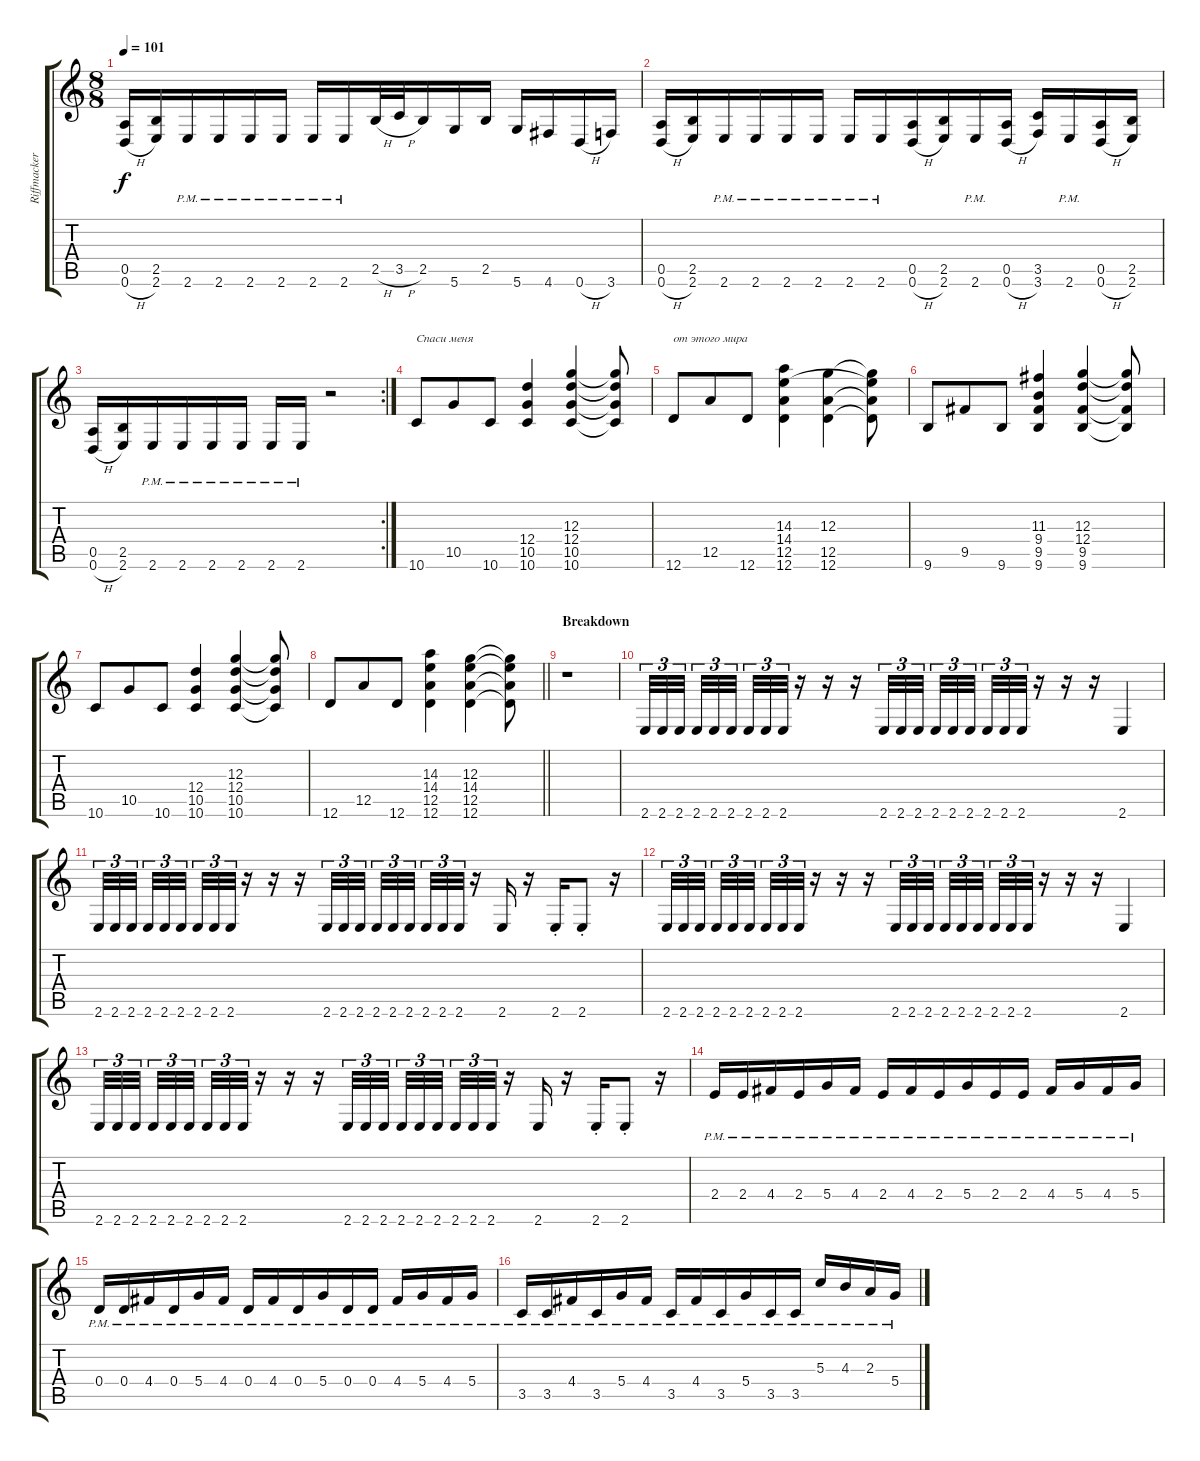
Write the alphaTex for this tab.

\track ("Riffmacker" "Riffmacker") {instrument overdrivenguitar}
\staff {score tabs}
\tuning (E4 B3 G3 D3 A2 D2) {hide}
\ts (8 8)
\tempo 101
\clef g2
\ks c
(0.5 0.6{h}).16{dy f} (2.5 2.6).16 2.6{pm}.16 2.6{pm}.16 2.6{pm}.16 2.6{pm}.16 2.6{pm}.16 2.6{pm}.16 2.5{h}.32 3.5{h}.32 2.5.16 5.6.16 2.5.16 5.6.16 4.6.16 0.6{h}.16 3.6.16 |
(0.5 0.6{h}).16 (2.5 2.6).16 2.6{pm}.16 2.6{pm}.16 2.6{pm}.16 2.6{pm}.16 2.6{pm}.16 2.6{pm}.16 (0.5 0.6{h}).16 (2.5 2.6).16 2.6{pm}.16 (0.5 0.6{h}).16 (3.5 3.6).16 2.6{pm}.16 (0.5 0.6{h}).16 (2.5 2.6).16 |
\rc 2
(0.5 0.6{h}).16 (2.5 2.6).16 2.6{pm}.16 2.6{pm}.16 2.6{pm}.16 2.6{pm}.16 2.6{pm}.16 2.6{pm}.16 r.2 |
10.6.8{txt "Спаси меня"} 10.5.8 10.6.8 (12.4 10.5 10.6).4 (12.3 12.4 10.5 10.6).4 (12.3{t} 12.4{t} 10.5{t} 10.6{t}).8 |
12.6.8{txt "от этого мира"} 12.5.8 12.6.8 (14.3 14.4 12.5 12.6).4 (12.3 12.5 12.6).4 (12.3{t} 14.4{t} 12.5{t} 12.6{t}).8 |
9.6.8 9.5.8 9.6.8 (11.3 9.4 9.5 9.6).4 (12.3 12.4 9.5 9.6).4 (12.3{t} 12.4{t} 9.5{t} 9.6{t}).8 |
10.6.8 10.5.8 10.6.8 (12.4 10.5 10.6).4 (12.3 12.4 10.5 10.6).4 (12.3{t} 12.4{t} 10.5{t} 10.6{t}).8 |
\barLineRight lightlight
12.6.8 12.5.8 12.6.8 (14.3 14.4 12.5 12.6).4 (12.3 14.4 12.5 12.6).4 (12.3{t} 14.4{t} 12.5{t} 12.6{t}).8 |
\section ("" "Breakdown")
r.1 |
2.6.32{tu (3 2)} 2.6.32{tu (3 2)} 2.6.32{tu (3 2) beam splitsecondary} 2.6.32{tu (3 2)} 2.6.32{tu (3 2)} 2.6.32{tu (3 2)} 2.6.32{tu (3 2)} 2.6.32{tu (3 2)} 2.6.32{tu (3 2)} r.16 r.16 r.16 2.6.32{tu (3 2)} 2.6.32{tu (3 2)} 2.6.32{tu (3 2) beam splitsecondary} 2.6.32{tu (3 2)} 2.6.32{tu (3 2)} 2.6.32{tu (3 2)} 2.6.32{tu (3 2)} 2.6.32{tu (3 2)} 2.6.32{tu (3 2)} r.16 r.16 r.16 2.6.4 |
2.6.32{tu (3 2)} 2.6.32{tu (3 2)} 2.6.32{tu (3 2) beam splitsecondary} 2.6.32{tu (3 2)} 2.6.32{tu (3 2)} 2.6.32{tu (3 2)} 2.6.32{tu (3 2)} 2.6.32{tu (3 2)} 2.6.32{tu (3 2)} r.16 r.16 r.16 2.6.32{tu (3 2)} 2.6.32{tu (3 2)} 2.6.32{tu (3 2) beam splitsecondary} 2.6.32{tu (3 2)} 2.6.32{tu (3 2)} 2.6.32{tu (3 2)} 2.6.32{tu (3 2)} 2.6.32{tu (3 2)} 2.6.32{tu (3 2)} r.16 2.6.16 r.16 2.6{st}.16 2.6{st}.8 r.16 |
2.6.32{tu (3 2)} 2.6.32{tu (3 2)} 2.6.32{tu (3 2) beam splitsecondary} 2.6.32{tu (3 2)} 2.6.32{tu (3 2)} 2.6.32{tu (3 2)} 2.6.32{tu (3 2)} 2.6.32{tu (3 2)} 2.6.32{tu (3 2)} r.16 r.16 r.16 2.6.32{tu (3 2)} 2.6.32{tu (3 2)} 2.6.32{tu (3 2) beam splitsecondary} 2.6.32{tu (3 2)} 2.6.32{tu (3 2)} 2.6.32{tu (3 2)} 2.6.32{tu (3 2)} 2.6.32{tu (3 2)} 2.6.32{tu (3 2)} r.16 r.16 r.16 2.6.4 |
2.6.32{tu (3 2)} 2.6.32{tu (3 2)} 2.6.32{tu (3 2) beam splitsecondary} 2.6.32{tu (3 2)} 2.6.32{tu (3 2)} 2.6.32{tu (3 2)} 2.6.32{tu (3 2)} 2.6.32{tu (3 2)} 2.6.32{tu (3 2)} r.16 r.16 r.16 2.6.32{tu (3 2)} 2.6.32{tu (3 2)} 2.6.32{tu (3 2) beam splitsecondary} 2.6.32{tu (3 2)} 2.6.32{tu (3 2)} 2.6.32{tu (3 2)} 2.6.32{tu (3 2)} 2.6.32{tu (3 2)} 2.6.32{tu (3 2)} r.16 2.6.16 r.16 2.6{st}.16 2.6{st}.8 r.16 |
2.4{pm}.16 2.4{pm}.16 4.4{pm}.16 2.4{pm}.16 5.4{pm}.16 4.4{pm}.16 2.4{pm}.16 4.4{pm}.16 2.4{pm}.16 5.4{pm}.16 2.4{pm}.16 2.4{pm}.16 4.4{pm}.16 5.4{pm}.16 4.4{pm}.16 5.4{pm}.16 |
0.4{pm}.16 0.4{pm}.16 4.4{pm}.16 0.4{pm}.16 5.4{pm}.16 4.4{pm}.16 0.4{pm}.16 4.4{pm}.16 0.4{pm}.16 5.4{pm}.16 0.4{pm}.16 0.4{pm}.16 4.4{pm}.16 5.4{pm}.16 4.4{pm}.16 5.4{pm}.16 |
3.5{pm}.16 3.5{pm}.16 4.4{pm}.16 3.5{pm}.16 5.4{pm}.16 4.4{pm}.16 3.5{pm}.16 4.4{pm}.16 3.5{pm}.16 5.4{pm}.16 3.5{pm}.16 3.5{pm}.16 5.3{pm}.16 4.3{pm}.16 2.3{pm}.16 5.4{pm}.16
